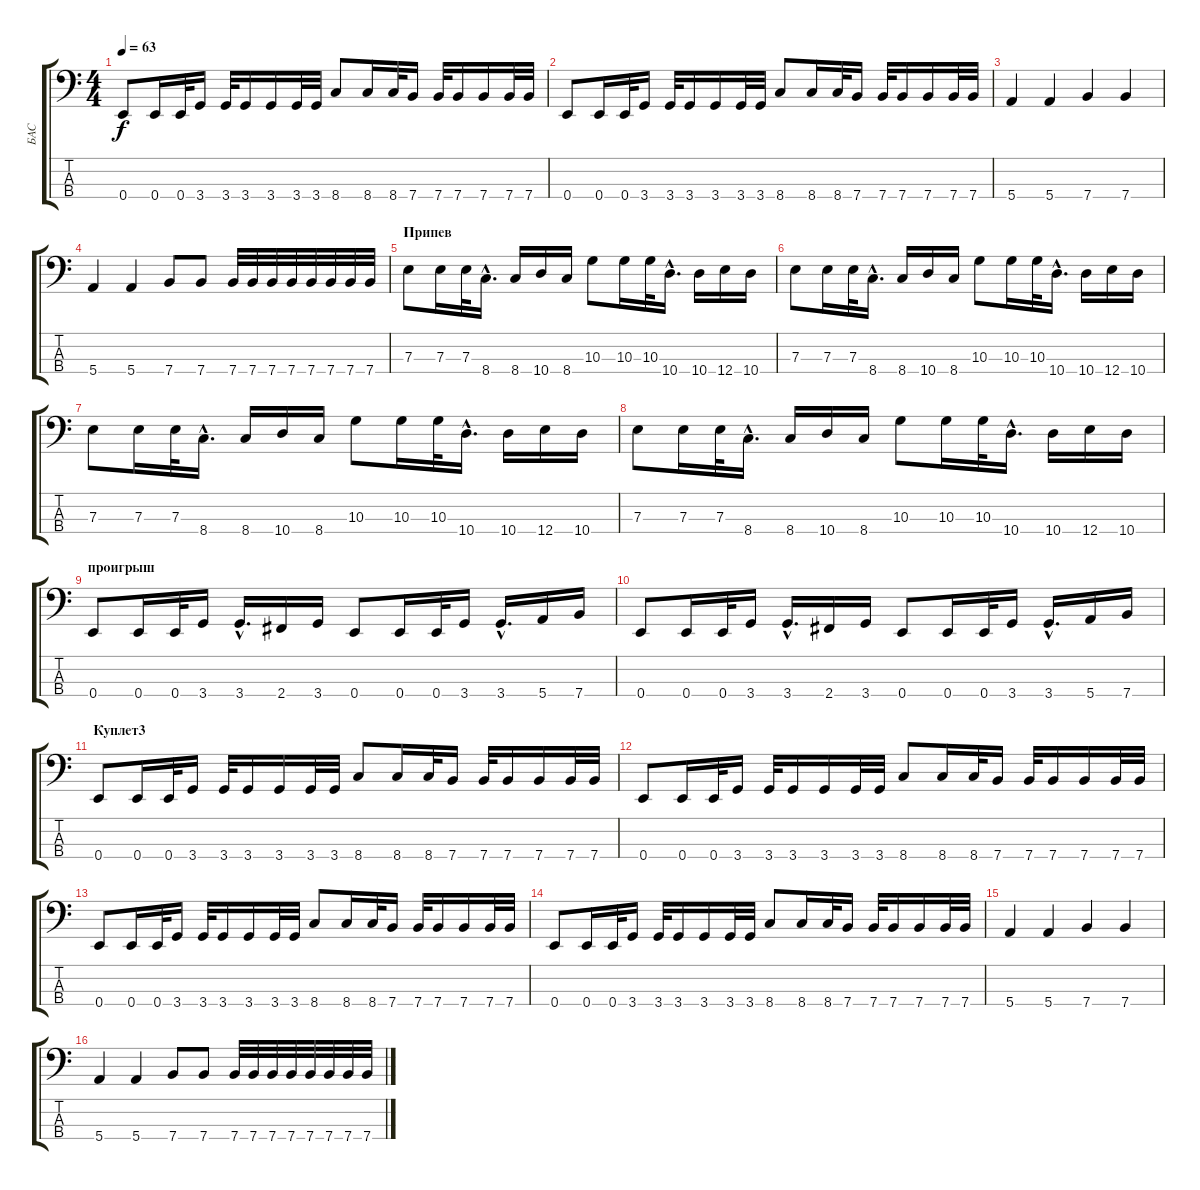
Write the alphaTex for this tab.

\track ("БАС" "БАС") {instrument fretlessbass}
\staff {score tabs}
\tuning (G2 D2 A1 E1) {hide}
\ts (4 4)
\tempo 63
\clef f4
\ks c
0.4.8{dy f} 0.4.16 0.4.32 3.4.16 3.4.32 3.4.16 3.4.16 3.4.32 3.4.32 8.4.8 8.4.16 8.4.32 7.4.16 7.4.32 7.4.16 7.4.16 7.4.32 7.4.32 |
0.4.8 0.4.16 0.4.32 3.4.16 3.4.32 3.4.16 3.4.16 3.4.32 3.4.32 8.4.8 8.4.16 8.4.32 7.4.16 7.4.32 7.4.16 7.4.16 7.4.32 7.4.32 |
5.4.4 5.4.4 7.4.4 7.4.4 |
5.4.4 5.4.4 7.4.8 7.4.8 7.4.32 7.4.32 7.4.32 7.4.32 7.4.32 7.4.32 7.4.32 7.4.32 |
\section ("" "Припев")
7.3.8 7.3.16 7.3.32 8.4{hac}.16{d} 8.4.16 10.4.16 8.4.16 10.3.8 10.3.16 10.3.32 10.4{hac}.16{d} 10.4.16 12.4.16 10.4.16 |
7.3.8 7.3.16 7.3.32 8.4{hac}.16{d} 8.4.16 10.4.16 8.4.16 10.3.8 10.3.16 10.3.32 10.4{hac}.16{d} 10.4.16 12.4.16 10.4.16 |
7.3.8 7.3.16 7.3.32 8.4{hac}.16{d} 8.4.16 10.4.16 8.4.16 10.3.8 10.3.16 10.3.32 10.4{hac}.16{d} 10.4.16 12.4.16 10.4.16 |
7.3.8 7.3.16 7.3.32 8.4{hac}.16{d} 8.4.16 10.4.16 8.4.16 10.3.8 10.3.16 10.3.32 10.4{hac}.16{d} 10.4.16 12.4.16 10.4.16 |
\section ("" "проигрыш")
0.4.8 0.4.16 0.4.32 3.4.16 3.4{hac}.16{d} 2.4.16 3.4.16 0.4.8 0.4.16 0.4.32 3.4.16 3.4{hac}.16{d} 5.4.16 7.4.16 |
0.4.8 0.4.16 0.4.32 3.4.16 3.4{hac}.16{d} 2.4.16 3.4.16 0.4.8 0.4.16 0.4.32 3.4.16 3.4{hac}.16{d} 5.4.16 7.4.16 |
\section ("" "Куплет3")
0.4.8 0.4.16 0.4.32 3.4.16 3.4.32 3.4.16 3.4.16 3.4.32 3.4.32 8.4.8 8.4.16 8.4.32 7.4.16 7.4.32 7.4.16 7.4.16 7.4.32 7.4.32 |
0.4.8 0.4.16 0.4.32 3.4.16 3.4.32 3.4.16 3.4.16 3.4.32 3.4.32 8.4.8 8.4.16 8.4.32 7.4.16 7.4.32 7.4.16 7.4.16 7.4.32 7.4.32 |
0.4.8 0.4.16 0.4.32 3.4.16 3.4.32 3.4.16 3.4.16 3.4.32 3.4.32 8.4.8 8.4.16 8.4.32 7.4.16 7.4.32 7.4.16 7.4.16 7.4.32 7.4.32 |
0.4.8 0.4.16 0.4.32 3.4.16 3.4.32 3.4.16 3.4.16 3.4.32 3.4.32 8.4.8 8.4.16 8.4.32 7.4.16 7.4.32 7.4.16 7.4.16 7.4.32 7.4.32 |
5.4.4 5.4.4 7.4.4 7.4.4 |
5.4.4 5.4.4 7.4.8 7.4.8 7.4.32 7.4.32 7.4.32 7.4.32 7.4.32 7.4.32 7.4.32 7.4.32
